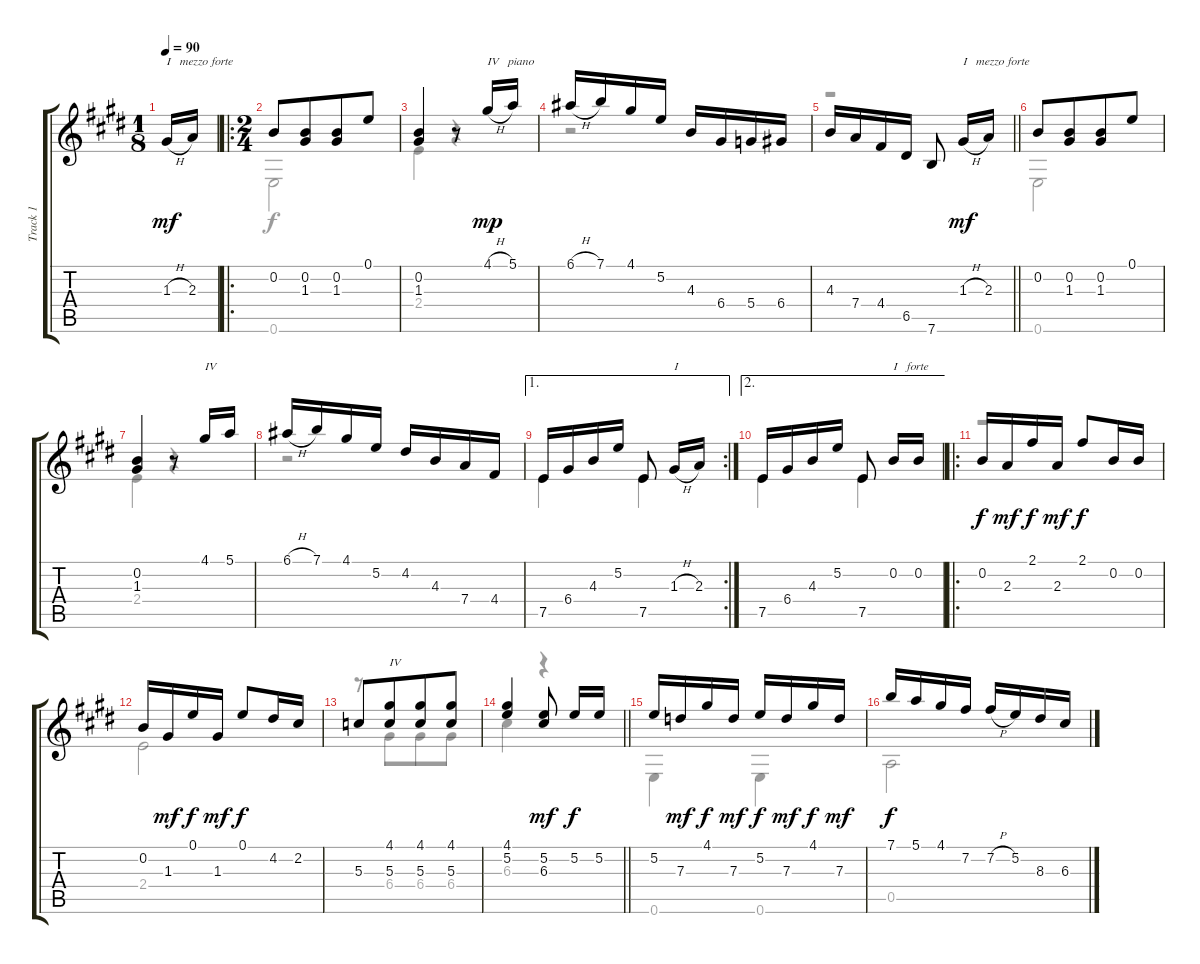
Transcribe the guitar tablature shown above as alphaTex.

\track ("Track 1" "Track 1") {instrument acousticguitarsteel}
\staff {score tabs}
\tuning (E4 B3 G3 D3 A2 E2) {hide}
\voice
\ts (1 8)
\tempo 90
\clef g2
\ks e
1.3{h}.16{txt "I   mezzo forte" dy mf instrument acousticguitarsteel beam Up} 2.3.16{beam Up} |
\ro
\ts (2 4)
0.2.8 (0.2 1.3).8{beam merge} (0.2 1.3).8 0.1.8 |
(0.2 1.3).4{beam merge} r.8{beam split} 4.1{h}.16{txt "IV   piano" dy mp beam Up} 5.1.16{beam Up} |
6.1{h}.16 7.1.16 4.1.16 5.2.16 4.3.16 6.4.16{beam merge} 5.4.16 6.4.16 |
\barLineRight lightlight
4.3.16 7.4.16 4.4.16 6.5.16 7.6.8{beam split} 1.3{h}.16{txt "I   mezzo forte" dy mf beam Up} 2.3.16{beam Up} |
0.2.8 (0.2 1.3).8{beam merge} (0.2 1.3).8 0.1.8 |
(0.2 1.3).4{beam merge} r.8{beam split} 4.1.16{txt "IV" beam Up} 5.1.16{beam Up} |
6.1{h}.16 7.1.16 4.1.16 5.2.16 4.2.16 4.3.16 7.4.16{beam merge} 4.4.16 |
\ae 1
\rc 2
7.5.16 6.4.16 4.3.16 5.2.16 7.5.8{beam split} 1.3{h}.16{txt "I" beam Up} 2.3.16{beam Up} |
\ae 2
7.5.16 6.4.16 4.3.16 5.2.16 7.5.8{beam split} 0.2.16{txt "I   forte" beam Up} 0.2.16{beam Up} |
\ro
0.2.16{dy f} 2.3.16{dy mf} 2.1.16{dy f} 2.3.16{dy mf} 2.1.8{dy f} 0.2.16 0.2.16 |
0.2.16 1.3.16{dy mf} 0.1.16{dy f} 1.3.16{dy mf} 0.1.8{dy f} 4.2.16 2.2.16 |
5.3.8 (4.1 5.3).8{txt "IV" beam merge} (4.1 5.3).8 (4.1 5.3).8 |
\barLineRight lightlight
(4.1 5.2).4 (5.2 6.3).8{dy mf beam split} 5.2.16{dy f} 5.2.16 |
5.2.16 7.3.16{dy mf} 4.1.16{dy f} 7.3.16{dy mf} 5.2.16{dy f} 7.3.16{dy mf} 4.1.16{dy f} 7.3.16{dy mf} |
7.1.16{dy f} 5.1.16 4.1.16 7.2.16 7.2{h}.16 5.2.16 8.3.16 6.3.16
\voice
\clef g2
\ottava regular
\simile none
\ks e
|
0.6.2 |
2.4.4 r.4 |
r.2 |
\barLineRight lightlight
r.2 |
0.6.2 |
2.4.4 r.4 |
r.2 |
7.5.4 7.5.4 |
7.5.4 7.5.4 |
r.2 |
2.4.2{dy f} |
r.8 6.4.8{beam merge} 6.4.8 6.4.8 |
\barLineRight lightlight
6.3.4 r.4 |
0.6.4 0.6.4 |
0.5.2
